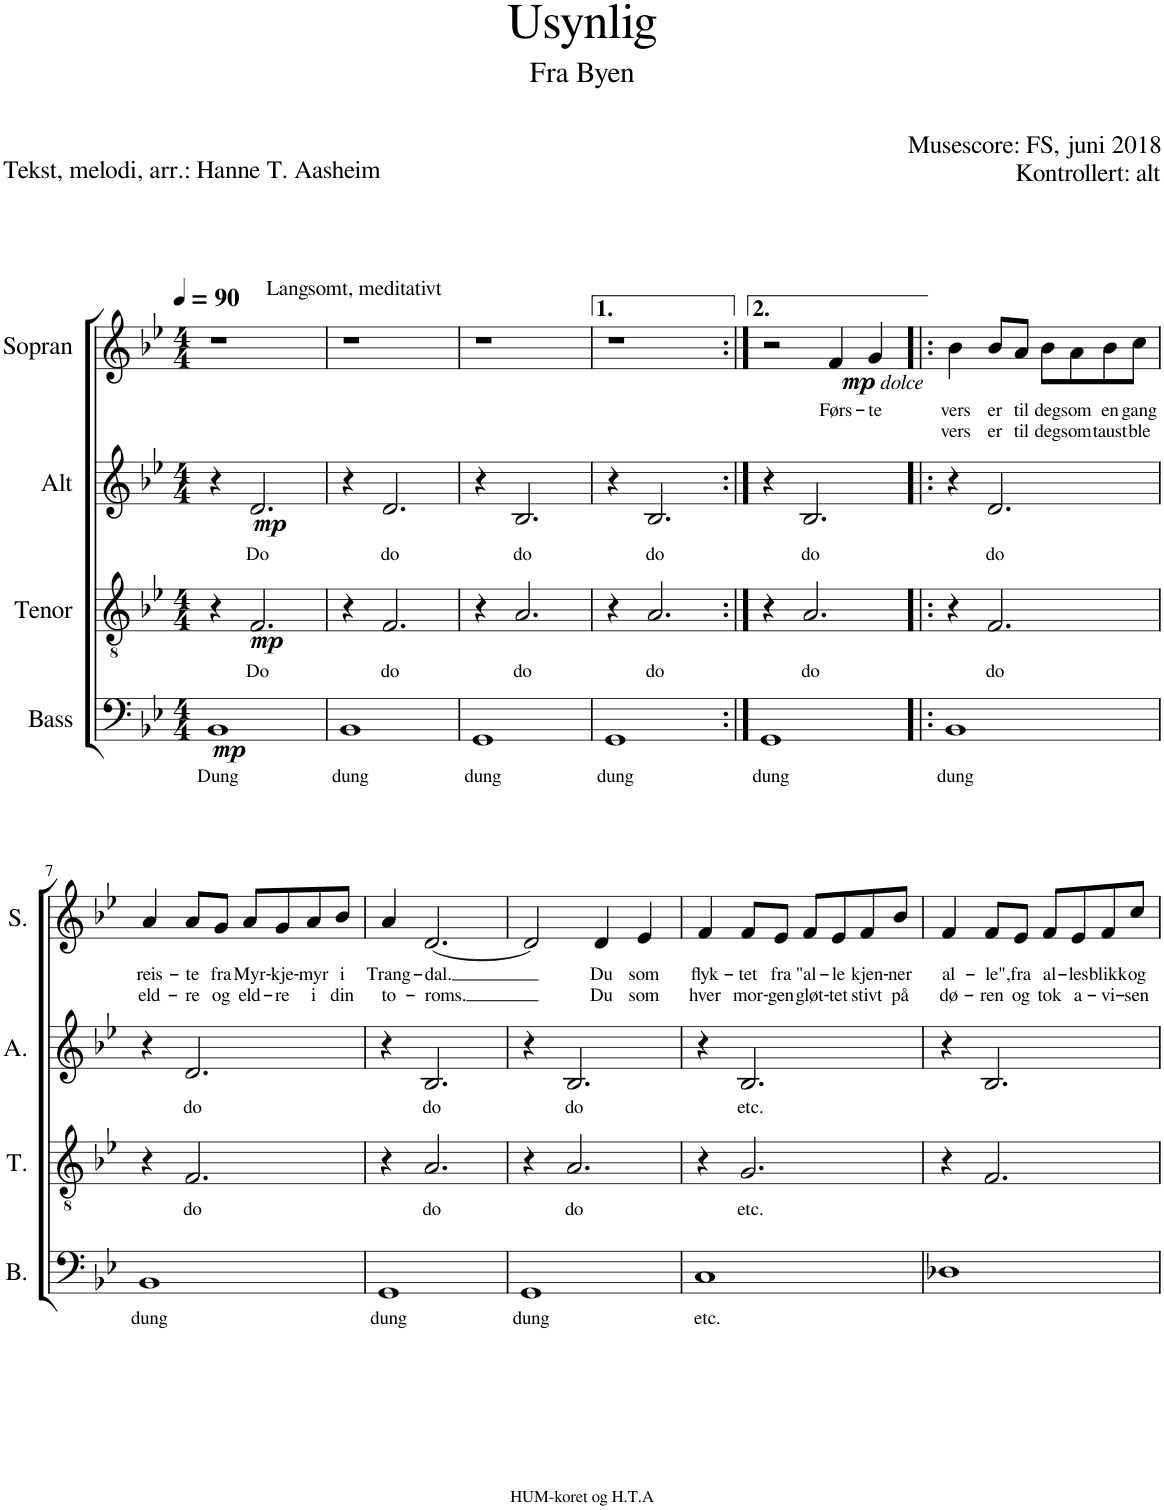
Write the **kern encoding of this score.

**kern	**text	**dynam	**kern	**text	**dynam	**kern	**text	**dynam	**kern	**text	**text	**dynam
*part4	*part4	*part4	*part3	*part3	*part3	*part2	*part2	*part2	*part1	*part1	*part1	*part1
*staff4	*staff4	*staff4	*staff3	*staff3	*staff3	*staff2	*staff2	*staff2	*staff1	*staff1	*staff1	*staff1
*I"Bass	*	*	*I"Tenor	*	*	*I"Alt	*	*	*I"Sopran	*	*	*
*I'B.	*	*	*I'T.	*	*	*I'A.	*	*	*I'S.	*	*	*
*clefF4	*	*	*clefGv2	*	*	*clefG2	*	*	*clefG2	*	*	*
*k[b-e-]	*	*	*k[b-e-]	*	*	*k[b-e-]	*	*	*k[b-e-]	*	*	*
*M4/4	*	*	*M4/4	*	*	*M4/4	*	*	*M4/4	*	*	*
*MM90	*	*	*MM90	*	*	*MM90	*	*	*MM90	*	*	*
=1	=1	=1	=1	=1	=1	=1	=1	=1	=1	=1	=1	=1
!	!	!	!	!	!	!	!	!	!LO:TX:a:t=Langsomt, meditativt	!	!	!
!	!LO:LY:b	!LO:DY:b	!	!	!	!	!	!	!	!	!	!
1BB-	Dung	mp	4r	.	.	4r	.	.	1r	.	.	.
!	!	!	!	!LO:LY:b	!LO:DY:b	!	!LO:LY:b	!LO:DY:b	!	!	!	!
.	.	.	2.F/	Do	mp	2.d/	Do	mp	.	.	.	.
=2	=2	=2	=2	=2	=2	=2	=2	=2	=2	=2	=2	=2
!	!LO:LY:b	!	!	!	!	!	!	!	!	!	!	!
1BB-	dung	.	4r	.	.	4r	.	.	1r	.	.	.
!	!	!	!	!LO:LY:b	!	!	!LO:LY:b	!	!	!	!	!
.	.	.	2.F/	do	.	2.d/	do	.	.	.	.	.
=3	=3	=3	=3	=3	=3	=3	=3	=3	=3	=3	=3	=3
!	!LO:LY:b	!	!	!	!	!	!	!	!	!	!	!
1GG	dung	.	4r	.	.	4r	.	.	1r	.	.	.
!	!	!	!	!LO:LY:b	!	!	!LO:LY:b	!	!	!	!	!
.	.	.	2.A/	do	.	2.B-/	do	.	.	.	.	.
=4	=4	=4	=4	=4	=4	=4	=4	=4	=4	=4	=4	=4
!	!LO:LY:b	!	!	!	!	!	!	!	!	!	!	!
1GG	dung	.	4r	.	.	4r	.	.	1r	.	.	.
!	!	!	!	!LO:LY:b	!	!	!LO:LY:b	!	!	!	!	!
.	.	.	2.A/	do	.	2.B-/	do	.	.	.	.	.
=5:|!	=5:|!	=5:|!	=5:|!	=5:|!	=5:|!	=5:|!	=5:|!	=5:|!	=5:|!	=5:|!	=5:|!	=5:|!
!	!LO:LY:b	!	!	!	!	!	!	!	!	!	!	!
1GG	dung	.	4r	.	.	4r	.	.	2r	.	.	.
!	!	!	!	!LO:LY:b	!	!	!LO:LY:b	!	!	!	!	!
.	.	.	2.A/	do	.	2.B-/	do	.	.	.	.	.
!	!	!	!	!	!	!	!	!	!	!LO:LY:b	!	!
.	.	.	.	.	.	.	.	.	4f/	Førs-	.	.
!	!	!	!	!	!	!	!	!	!	!LO:LY:b	!	!LO:DY:b
!	!	!	!	!	!	!	!	!	!	!	!	!LO:DY:n=1:b
.	.	.	.	.	.	.	.	.	4g/	-te	.	mp other-dynamics
=6!|:	=6!|:	=6!|:	=6!|:	=6!|:	=6!|:	=6!|:	=6!|:	=6!|:	=6!|:	=6!|:	=6!|:	=6!|:
!	!LO:LY:b	!	!	!	!	!	!	!	!	!LO:LY:b	!LO:LY:b	!
1BB-	dung	.	4r	.	.	4r	.	.	4b-\	vers	vers	.
!	!	!	!	!LO:LY:b	!	!	!LO:LY:b	!	!	!LO:LY:b	!LO:LY:b	!
.	.	.	2.F/	do	.	2.d/	do	.	8b-/L	er	er	.
!	!	!	!	!	!	!	!	!	!	!LO:LY:b	!LO:LY:b	!
.	.	.	.	.	.	.	.	.	8a/J	til	til	.
!	!	!	!	!	!	!	!	!	!	!LO:LY:b	!LO:LY:b	!
.	.	.	.	.	.	.	.	.	8b-\L	deg	deg	.
!	!	!	!	!	!	!	!	!	!	!LO:LY:b	!LO:LY:b	!
.	.	.	.	.	.	.	.	.	8a\	som	som	.
!	!	!	!	!	!	!	!	!	!	!LO:LY:b	!LO:LY:b	!
.	.	.	.	.	.	.	.	.	8b-\	en	taust	.
!	!	!	!	!	!	!	!	!	!	!LO:LY:b	!LO:LY:b	!
.	.	.	.	.	.	.	.	.	8cc\J	gang	ble	.
!!LO:LB:g=z
=7	=7	=7	=7	=7	=7	=7	=7	=7	=7	=7	=7	=7
!	!LO:LY:b	!	!	!	!	!	!	!	!	!LO:LY:b	!LO:LY:b	!
1BB-	dung	.	4r	.	.	4r	.	.	4a/	reis-	eld-	.
!	!	!	!	!LO:LY:b	!	!	!LO:LY:b	!	!	!LO:LY:b	!LO:LY:b	!
.	.	.	2.F/	do	.	2.d/	do	.	8a/L	-te	-re	.
!	!	!	!	!	!	!	!	!	!	!LO:LY:b	!LO:LY:b	!
.	.	.	.	.	.	.	.	.	8g/J	fra	og	.
!	!	!	!	!	!	!	!	!	!	!LO:LY:b	!LO:LY:b	!
.	.	.	.	.	.	.	.	.	8a/L	Myr-	eld-	.
!	!	!	!	!	!	!	!	!	!	!LO:LY:b	!LO:LY:b	!
.	.	.	.	.	.	.	.	.	8g/	-kje-	-re	.
!	!	!	!	!	!	!	!	!	!	!LO:LY:b	!LO:LY:b	!
.	.	.	.	.	.	.	.	.	8a/	-myr	i	.
!	!	!	!	!	!	!	!	!	!	!LO:LY:b	!LO:LY:b	!
.	.	.	.	.	.	.	.	.	8b-/J	i	din	.
=8	=8	=8	=8	=8	=8	=8	=8	=8	=8	=8	=8	=8
!	!LO:LY:b	!	!	!	!	!	!	!	!	!LO:LY:b	!LO:LY:b	!
1GG	dung	.	4r	.	.	4r	.	.	4a/	Trang-	to-	.
!	!	!	!	!LO:LY:b	!	!	!LO:LY:b	!	!	!LO:LY:b	!LO:LY:b	!
.	.	.	2.A/	do	.	2.B-/	do	.	[2.d/	dal.	-roms.	.
=9	=9	=9	=9	=9	=9	=9	=9	=9	=9	=9	=9	=9
!	!LO:LY:b	!	!	!	!	!	!	!	!	!	!	!
1GG	dung	.	4r	.	.	4r	.	.	2d/]	.	.	.
!	!	!	!	!LO:LY:b	!	!	!LO:LY:b	!	!	!	!	!
.	.	.	2.A/	do	.	2.B-/	do	.	.	.	.	.
!	!	!	!	!	!	!	!	!	!	!LO:LY:b	!LO:LY:b	!
.	.	.	.	.	.	.	.	.	4d/	Du	Du	.
!	!	!	!	!	!	!	!	!	!	!LO:LY:b	!LO:LY:b	!
.	.	.	.	.	.	.	.	.	4e-/	som	som	.
=10	=10	=10	=10	=10	=10	=10	=10	=10	=10	=10	=10	=10
!	!LO:LY:b	!	!	!	!	!	!	!	!	!LO:LY:b	!LO:LY:b	!
1C	etc.	.	4r	.	.	4r	.	.	4f/	flyk-	hver	.
!	!	!	!	!LO:LY:b	!	!	!LO:LY:b	!	!	!LO:LY:b	!LO:LY:b	!
.	.	.	2.G/	etc.	.	2.B-/	etc.	.	8f/L	-tet	mor-	.
!	!	!	!	!	!	!	!	!	!	!LO:LY:b	!LO:LY:b	!
.	.	.	.	.	.	.	.	.	8e-/J	fra	-gen	.
!	!	!	!	!	!	!	!	!	!	!LO:LY:b	!LO:LY:b	!
.	.	.	.	.	.	.	.	.	8f/L	"al-	gløt-	.
!	!	!	!	!	!	!	!	!	!	!LO:LY:b	!LO:LY:b	!
.	.	.	.	.	.	.	.	.	8e-/	-le	-tet	.
!	!	!	!	!	!	!	!	!	!	!LO:LY:b	!LO:LY:b	!
.	.	.	.	.	.	.	.	.	8f/	kjen-	stivt	.
!	!	!	!	!	!	!	!	!	!	!LO:LY:b	!LO:LY:b	!
.	.	.	.	.	.	.	.	.	8b-/J	-ner	på	.
=11	=11	=11	=11	=11	=11	=11	=11	=11	=11	=11	=11	=11
!	!	!	!	!	!	!	!	!	!	!LO:LY:b	!LO:LY:b	!
1D-X	.	.	4r	.	.	4r	.	.	4f/	al-	dø-	.
!	!	!	!	!	!	!	!	!	!	!LO:LY:b	!LO:LY:b	!
.	.	.	2.F/	.	.	2.B-/	.	.	8f/L	-le",	-ren	.
!	!	!	!	!	!	!	!	!	!	!LO:LY:b	!LO:LY:b	!
.	.	.	.	.	.	.	.	.	8e-/J	fra	og	.
!	!	!	!	!	!	!	!	!	!	!LO:LY:b	!LO:LY:b	!
.	.	.	.	.	.	.	.	.	8f/L	al-	tok	.
!	!	!	!	!	!	!	!	!	!	!LO:LY:b	!LO:LY:b	!
.	.	.	.	.	.	.	.	.	8e-/	-les	a-	.
!	!	!	!	!	!	!	!	!	!	!LO:LY:b	!LO:LY:b	!
.	.	.	.	.	.	.	.	.	8f/	blikk	-vi-	.
!	!	!	!	!	!	!	!	!	!	!LO:LY:b	!LO:LY:b	!
.	.	.	.	.	.	.	.	.	8cc/J	og	-sen	.
=	=	=	=	=	=	=	=	=	=	=	=	=
*-	*-	*-	*-	*-	*-	*-	*-	*-	*-	*-	*-	*-
